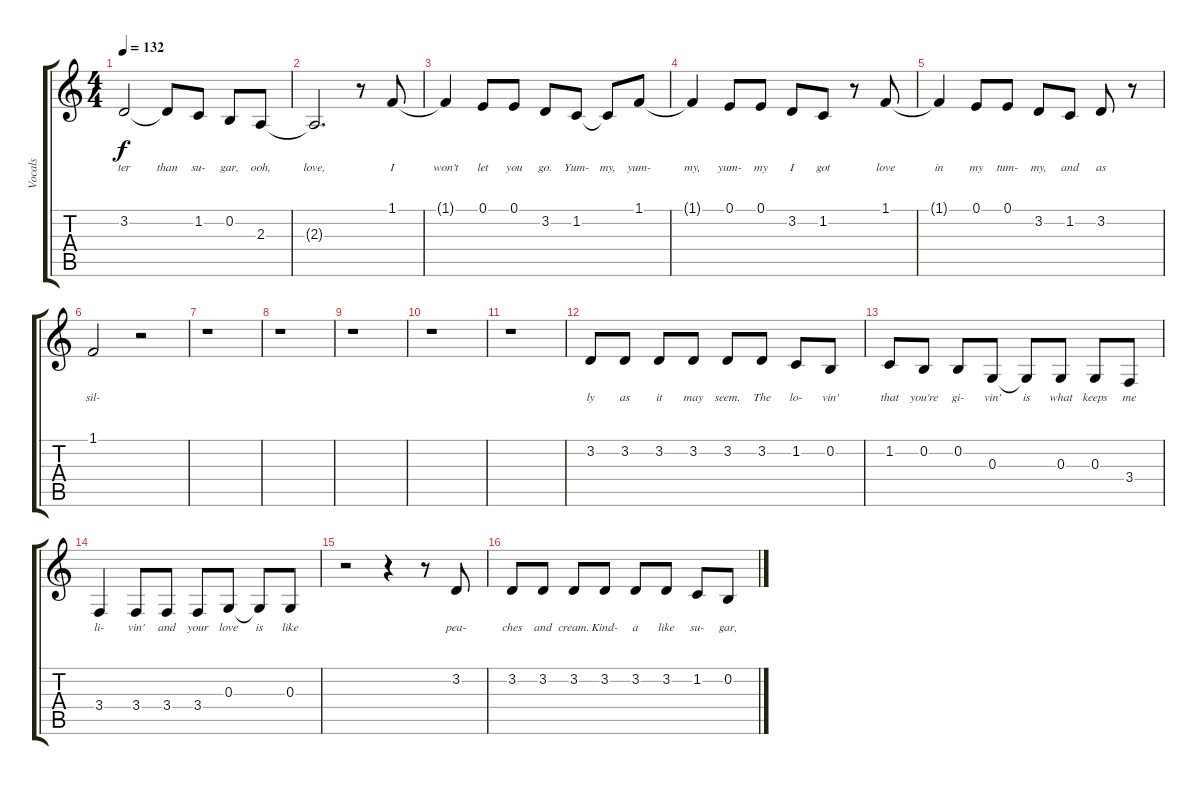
\track ("Vocals" "Vocals") {instrument tenorsax}
\staff {score tabs}
\tuning (E4 B3 G3 D3 A2 E2) {hide}
\ts (4 4)
\tempo 132
\clef g2
\ks c
3.2{t}.2{lyrics (0 "ter") lyrics (1 "") lyrics (2 "") lyrics (3 "") lyrics (4 "") dy f} 3.2{t}.8{lyrics (0 "than") lyrics (1 "") lyrics (2 "") lyrics (3 "") lyrics (4 "")} 1.2.8{lyrics (0 "su-") lyrics (1 "") lyrics (2 "") lyrics (3 "") lyrics (4 "")} 0.2.8{lyrics (0 "gar,") lyrics (1 "") lyrics (2 "") lyrics (3 "") lyrics (4 "")} 2.3.8{lyrics (0 "ooh,") lyrics (1 "") lyrics (2 "") lyrics (3 "") lyrics (4 "")} |
2.3{t}.2{d lyrics (0 "love,") lyrics (1 "") lyrics (2 "") lyrics (3 "") lyrics (4 "")} r.8 1.1.8{lyrics (0 "I") lyrics (1 "") lyrics (2 "") lyrics (3 "") lyrics (4 "")} |
1.1{t}.4{lyrics (0 "won't") lyrics (1 "") lyrics (2 "") lyrics (3 "") lyrics (4 "")} 0.1.8{lyrics (0 "let") lyrics (1 "") lyrics (2 "") lyrics (3 "") lyrics (4 "")} 0.1.8{lyrics (0 "you") lyrics (1 "") lyrics (2 "") lyrics (3 "") lyrics (4 "")} 3.2.8{lyrics (0 "go.") lyrics (1 "") lyrics (2 "") lyrics (3 "") lyrics (4 "")} 1.2.8{lyrics (0 "Yum-") lyrics (1 "") lyrics (2 "") lyrics (3 "") lyrics (4 "")} 1.2{t}.8{lyrics (0 "my,") lyrics (1 "") lyrics (2 "") lyrics (3 "") lyrics (4 "")} 1.1.8{lyrics (0 "yum-") lyrics (1 "") lyrics (2 "") lyrics (3 "") lyrics (4 "")} |
1.1{t}.4{lyrics (0 "my,") lyrics (1 "") lyrics (2 "") lyrics (3 "") lyrics (4 "")} 0.1.8{lyrics (0 "yum-") lyrics (1 "") lyrics (2 "") lyrics (3 "") lyrics (4 "")} 0.1.8{lyrics (0 "my") lyrics (1 "") lyrics (2 "") lyrics (3 "") lyrics (4 "")} 3.2.8{lyrics (0 "I") lyrics (1 "") lyrics (2 "") lyrics (3 "") lyrics (4 "")} 1.2.8{lyrics (0 "got") lyrics (1 "") lyrics (2 "") lyrics (3 "") lyrics (4 "")} r.8 1.1.8{lyrics (0 "love") lyrics (1 "") lyrics (2 "") lyrics (3 "") lyrics (4 "")} |
1.1{t}.4{lyrics (0 "in") lyrics (1 "") lyrics (2 "") lyrics (3 "") lyrics (4 "")} 0.1.8{lyrics (0 "my") lyrics (1 "") lyrics (2 "") lyrics (3 "") lyrics (4 "")} 0.1.8{lyrics (0 "tum-") lyrics (1 "") lyrics (2 "") lyrics (3 "") lyrics (4 "")} 3.2.8{lyrics (0 "my,") lyrics (1 "") lyrics (2 "") lyrics (3 "") lyrics (4 "")} 1.2.8{lyrics (0 "and") lyrics (1 "") lyrics (2 "") lyrics (3 "") lyrics (4 "")} 3.2.8{lyrics (0 "as") lyrics (1 "") lyrics (2 "") lyrics (3 "") lyrics (4 "")} r.8 |
1.1.2{lyrics (0 "sil-") lyrics (1 "") lyrics (2 "") lyrics (3 "") lyrics (4 "")} r.2 |
r.1 |
r.1 |
r.1 |
r.1 |
r.1 |
3.2.8{lyrics (0 "ly") lyrics (1 "") lyrics (2 "") lyrics (3 "") lyrics (4 "")} 3.2.8{lyrics (0 "as") lyrics (1 "") lyrics (2 "") lyrics (3 "") lyrics (4 "")} 3.2.8{lyrics (0 "it") lyrics (1 "") lyrics (2 "") lyrics (3 "") lyrics (4 "")} 3.2.8{lyrics (0 "may") lyrics (1 "") lyrics (2 "") lyrics (3 "") lyrics (4 "")} 3.2.8{lyrics (0 "seem.") lyrics (1 "") lyrics (2 "") lyrics (3 "") lyrics (4 "")} 3.2.8{lyrics (0 "The") lyrics (1 "") lyrics (2 "") lyrics (3 "") lyrics (4 "")} 1.2.8{lyrics (0 "lo-") lyrics (1 "") lyrics (2 "") lyrics (3 "") lyrics (4 "")} 0.2.8{lyrics (0 "vin'") lyrics (1 "") lyrics (2 "") lyrics (3 "") lyrics (4 "")} |
1.2.8{lyrics (0 "that") lyrics (1 "") lyrics (2 "") lyrics (3 "") lyrics (4 "")} 0.2.8{lyrics (0 "you're") lyrics (1 "") lyrics (2 "") lyrics (3 "") lyrics (4 "")} 0.2.8{lyrics (0 "gi-") lyrics (1 "") lyrics (2 "") lyrics (3 "") lyrics (4 "")} 0.3.8{lyrics (0 "vin'") lyrics (1 "") lyrics (2 "") lyrics (3 "") lyrics (4 "")} 0.3{t}.8{lyrics (0 "is") lyrics (1 "") lyrics (2 "") lyrics (3 "") lyrics (4 "")} 0.3.8{lyrics (0 "what") lyrics (1 "") lyrics (2 "") lyrics (3 "") lyrics (4 "")} 0.3.8{lyrics (0 "keeps") lyrics (1 "") lyrics (2 "") lyrics (3 "") lyrics (4 "")} 3.4.8{lyrics (0 "me") lyrics (1 "") lyrics (2 "") lyrics (3 "") lyrics (4 "")} |
3.4.4{lyrics (0 "li-") lyrics (1 "") lyrics (2 "") lyrics (3 "") lyrics (4 "")} 3.4.8{lyrics (0 "vin'") lyrics (1 "") lyrics (2 "") lyrics (3 "") lyrics (4 "")} 3.4.8{lyrics (0 "and") lyrics (1 "") lyrics (2 "") lyrics (3 "") lyrics (4 "")} 3.4.8{lyrics (0 "your") lyrics (1 "") lyrics (2 "") lyrics (3 "") lyrics (4 "")} 0.3.8{lyrics (0 "love") lyrics (1 "") lyrics (2 "") lyrics (3 "") lyrics (4 "")} 0.3{t}.8{lyrics (0 "is") lyrics (1 "") lyrics (2 "") lyrics (3 "") lyrics (4 "")} 0.3.8{lyrics (0 "like") lyrics (1 "") lyrics (2 "") lyrics (3 "") lyrics (4 "")} |
r.2 r.4 r.8 3.2.8{lyrics (0 "pea-") lyrics (1 "") lyrics (2 "") lyrics (3 "") lyrics (4 "")} |
3.2.8{lyrics (0 "ches") lyrics (1 "") lyrics (2 "") lyrics (3 "") lyrics (4 "")} 3.2.8{lyrics (0 "and") lyrics (1 "") lyrics (2 "") lyrics (3 "") lyrics (4 "")} 3.2.8{lyrics (0 "cream.") lyrics (1 "") lyrics (2 "") lyrics (3 "") lyrics (4 "")} 3.2.8{lyrics (0 "Kind-") lyrics (1 "") lyrics (2 "") lyrics (3 "") lyrics (4 "")} 3.2.8{lyrics (0 "a") lyrics (1 "") lyrics (2 "") lyrics (3 "") lyrics (4 "")} 3.2.8{lyrics (0 "like") lyrics (1 "") lyrics (2 "") lyrics (3 "") lyrics (4 "")} 1.2.8{lyrics (0 "su-") lyrics (1 "") lyrics (2 "") lyrics (3 "") lyrics (4 "")} 0.2.8{lyrics (0 "gar,") lyrics (1 "") lyrics (2 "") lyrics (3 "") lyrics (4 "")}
